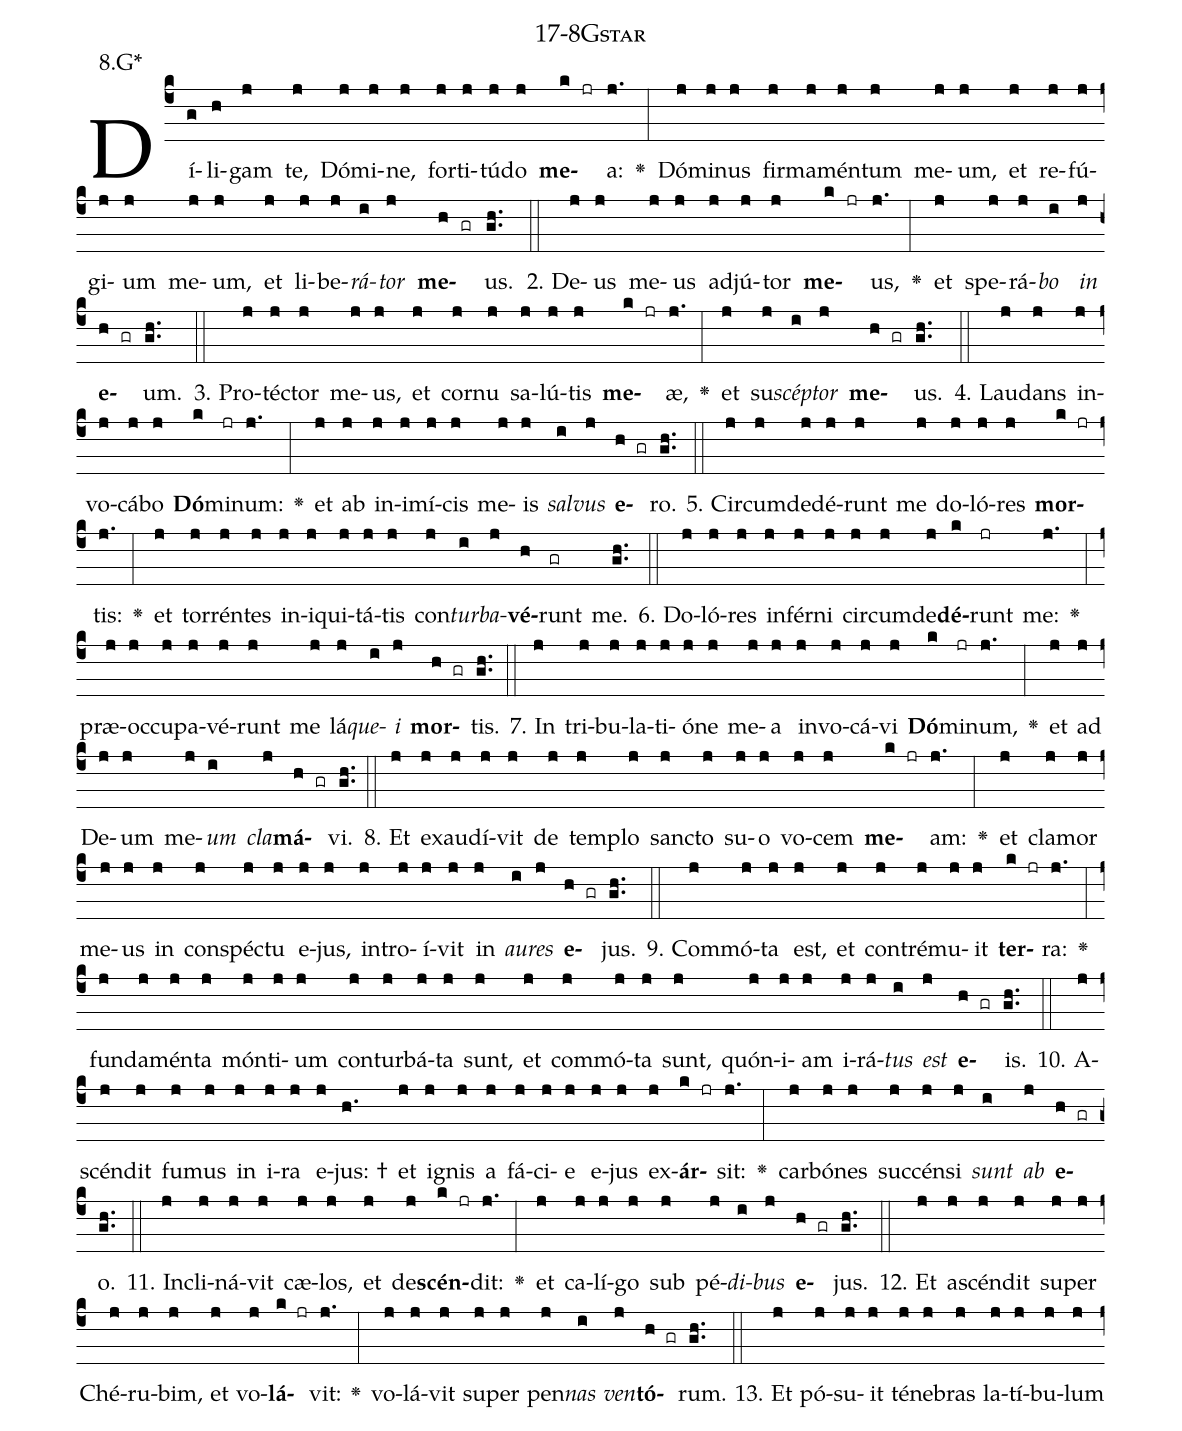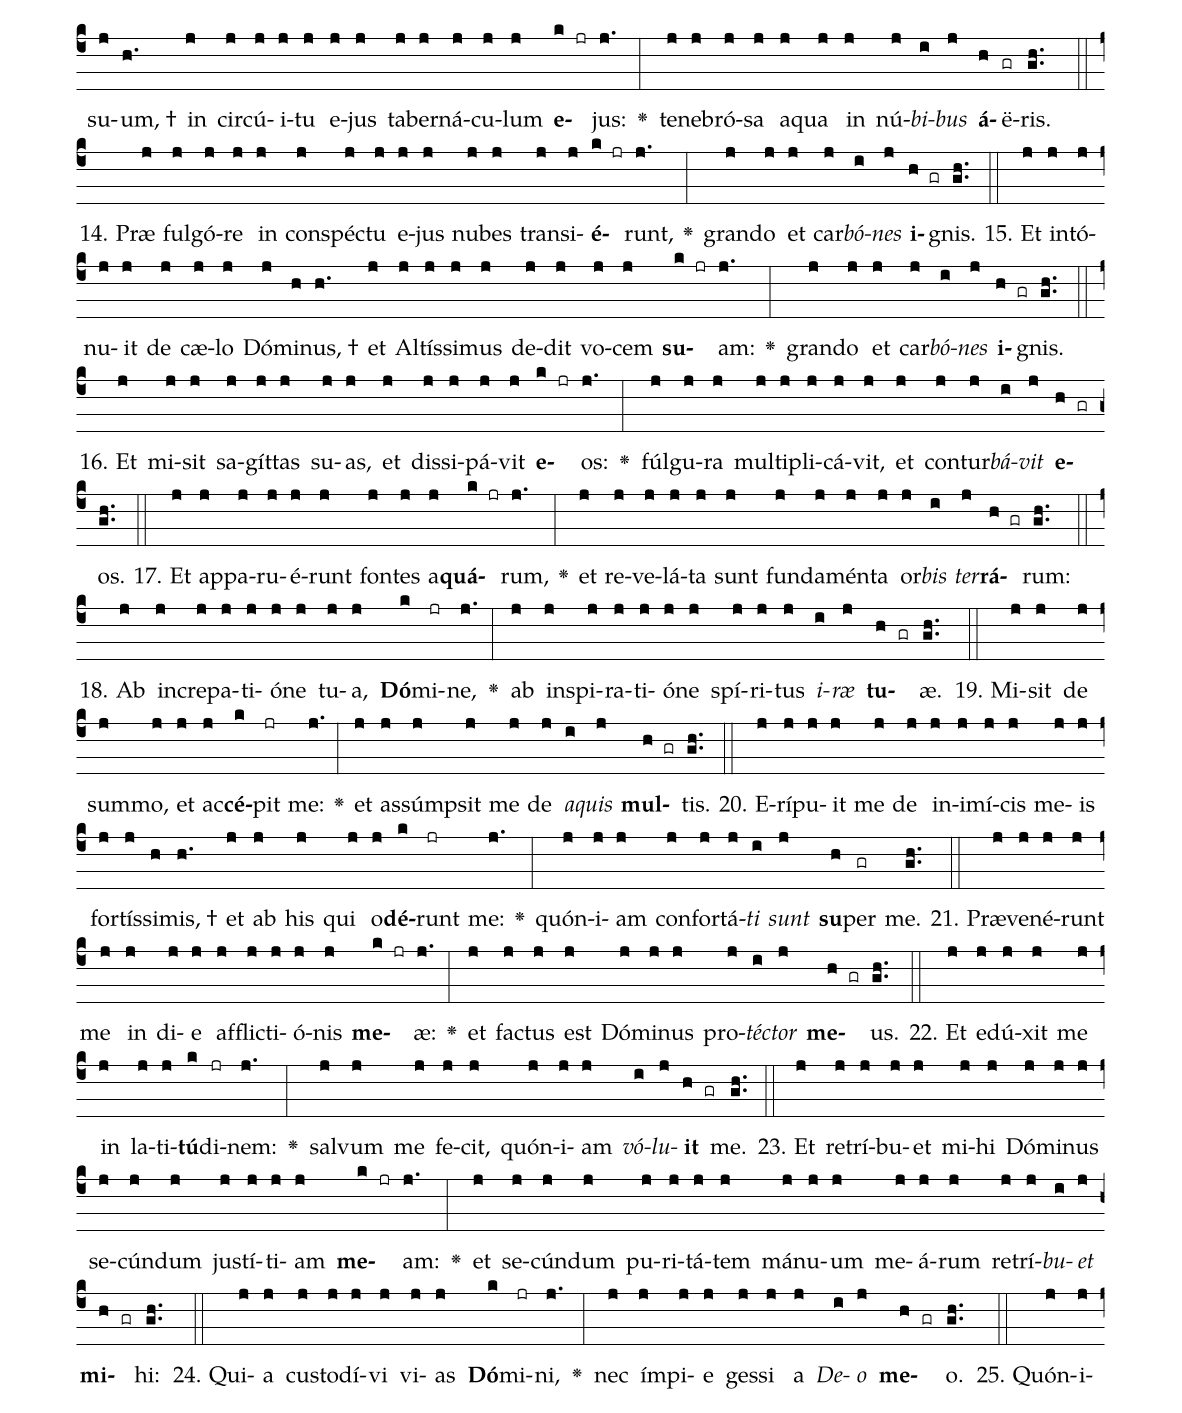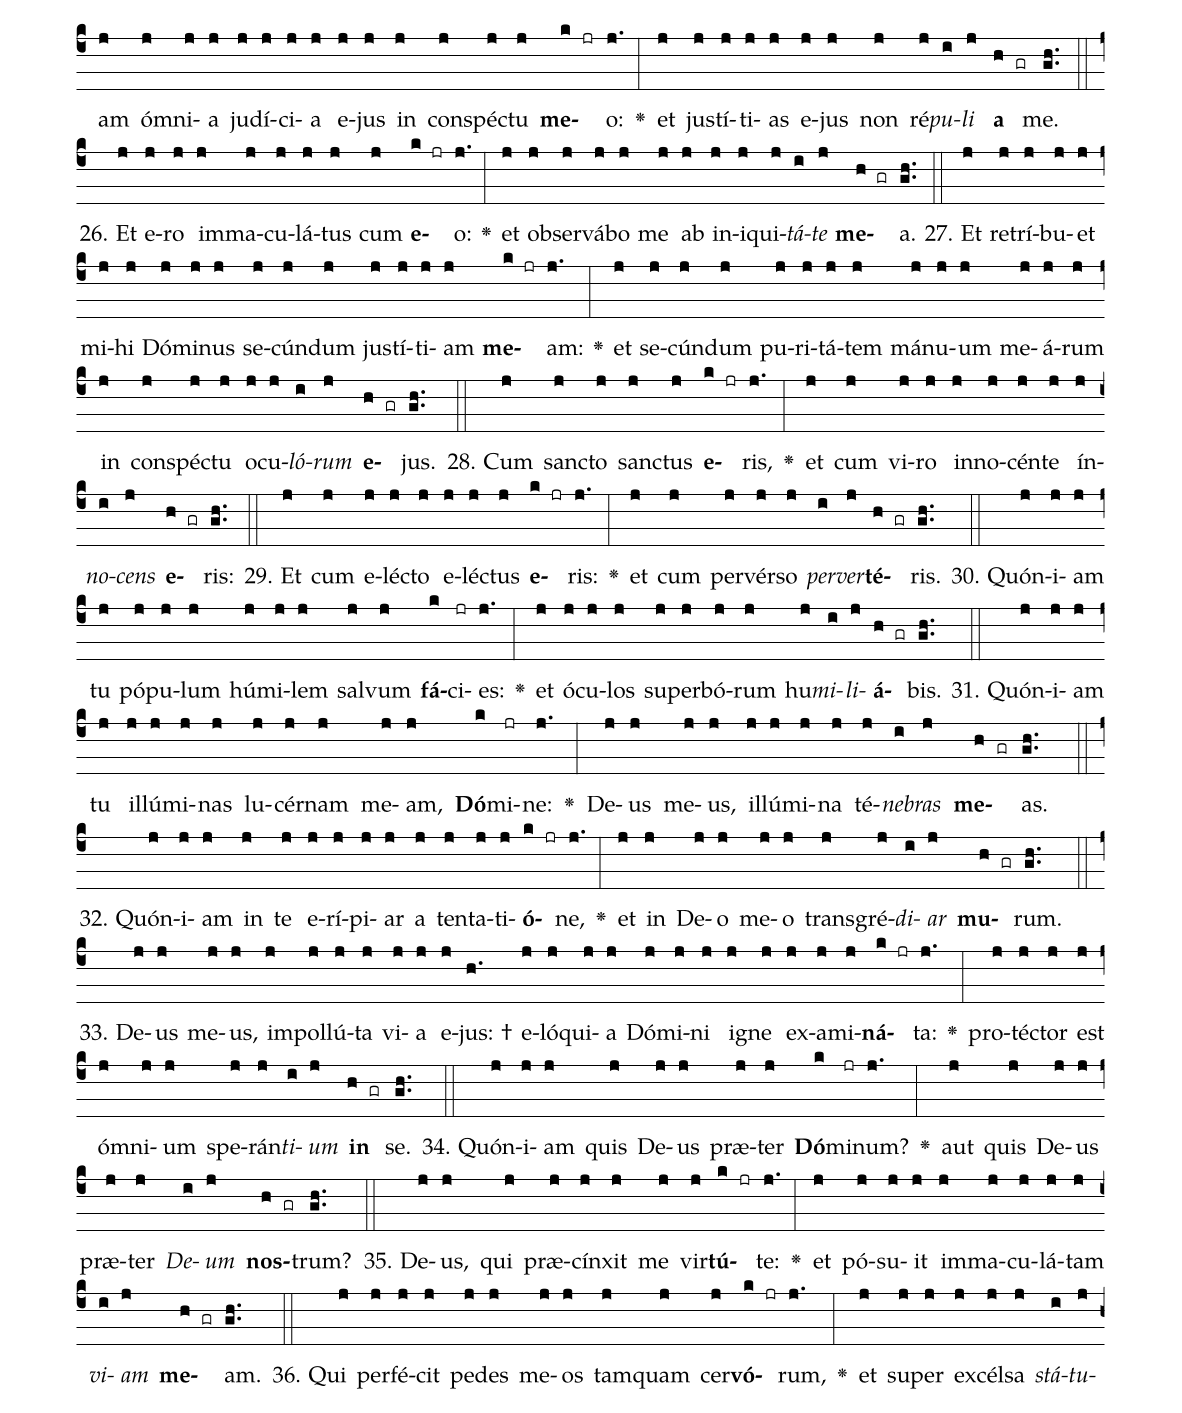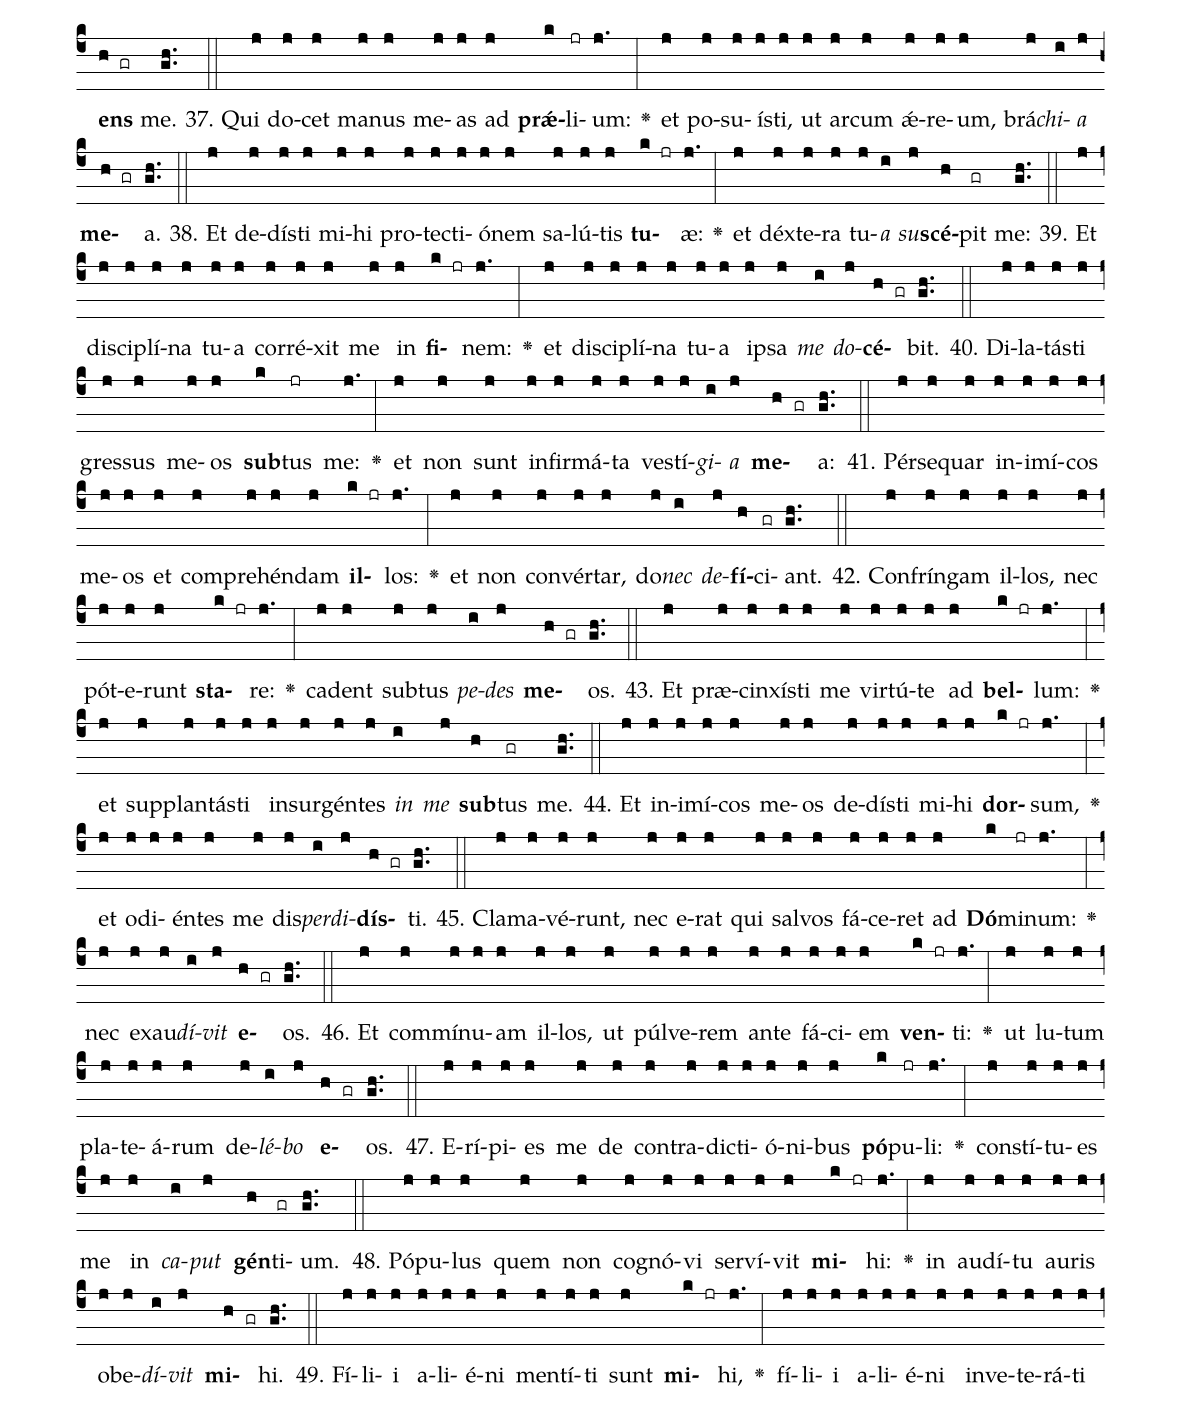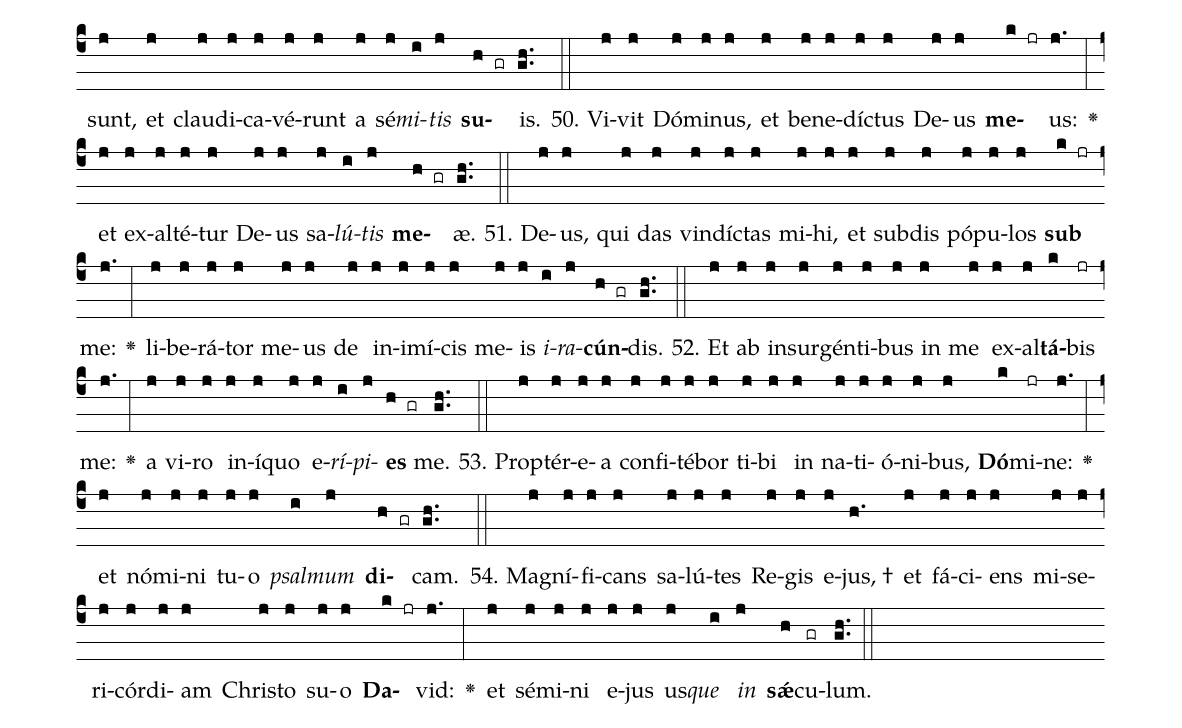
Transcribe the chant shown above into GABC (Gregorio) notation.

name: 17-8Gstar;
annotation: 8.G*;
%%
(c4)Dí(g)li(h)gam(j) te,(j) Dó(j)mi(j)ne,(j) for(j)ti(j)tú(j)do(j) <b>me</b>(k jr)a:(j.) <v>\greheightstar</v>(:) Dó(j)mi(j)nus(j) fir(j)ma(j)mén(j)tum(j) me(j)um,(j) et(j) re(j)fú(j)gi(j)um(j) me(j)um,(j) et(j) li(j)be(j)<i>rá</i>(i)<i>tor</i>(j) <b>me</b>(h gr)us.(gh..) (::)
2. De(j)us(j) me(j)us(j) ad(j)jú(j)tor(j) <b>me</b>(k jr)us,(j.) <v>\greheightstar</v>(:) et(j) spe(j)rá(j)<i>bo</i>(i) <i>in</i>(j) <b>e</b>(h gr)um.(gh..) (::)
3. Pro(j)téc(j)tor(j) me(j)us,(j) et(j) cor(j)nu(j) sa(j)lú(j)tis(j) <b>me</b>(k jr)æ,(j.) <v>\greheightstar</v>(:) et(j) su(j)<i>scép</i>(i)<i>tor</i>(j) <b>me</b>(h gr)us.(gh..) (::)
4. Lau(j)dans(j) in(j)vo(j)cá(j)bo(j) <b>Dó</b>(k)mi(jr)num:(j.) <v>\greheightstar</v>(:) et(j) ab(j) in(j)i(j)mí(j)cis(j) me(j)is(j) <i>sal</i>(i)<i>vus</i>(j) <b>e</b>(h gr)ro.(gh..) (::)
5. Cir(j)cum(j)de(j)dé(j)runt(j) me(j) do(j)ló(j)res(j) <b>mor</b>(k jr)tis:(j.) <v>\greheightstar</v>(:) et(j) tor(j)rén(j)tes(j) in(j)i(j)qui(j)tá(j)tis(j) con(j)<i>tur</i>(i)<i>ba</i>(j)<b>vé</b>(h)runt(gr) me.(gh..) (::)
6. Do(j)ló(j)res(j) in(j)fér(j)ni(j) cir(j)cum(j)de(j)<b>dé</b>(k)runt(jr) me:(j.) <v>\greheightstar</v>(:) præ(j)oc(j)cu(j)pa(j)vé(j)runt(j) me(j) lá(j)<i>que</i>(i)<i>i</i>(j) <b>mor</b>(h gr)tis.(gh..) (::)
7. In(j) tri(j)bu(j)la(j)ti(j)ó(j)ne(j) me(j)a(j) in(j)vo(j)cá(j)vi(j) <b>Dó</b>(k)mi(jr)num,(j.) <v>\greheightstar</v>(:) et(j) ad(j) De(j)um(j) me(j)<i>um</i>(i) <i>cla</i>(j)<b>má</b>(h gr)vi.(gh..) (::)
8. Et(j) ex(j)au(j)dí(j)vit(j) de(j) tem(j)plo(j) sanc(j)to(j) su(j)o(j) vo(j)cem(j) <b>me</b>(k jr)am:(j.) <v>\greheightstar</v>(:) et(j) cla(j)mor(j) me(j)us(j) in(j) con(j)spéc(j)tu(j) e(j)jus,(j) in(j)tro(j)í(j)vit(j) in(j) <i>au</i>(i)<i>res</i>(j) <b>e</b>(h gr)jus.(gh..) (::)
9. Com(j)mó(j)ta(j) est,(j) et(j) con(j)tré(j)mu(j)it(j) <b>ter</b>(k jr)ra:(j.) <v>\greheightstar</v>(:) fun(j)da(j)mén(j)ta(j) món(j)ti(j)um(j) con(j)tur(j)bá(j)ta(j) sunt,(j) et(j) com(j)mó(j)ta(j) sunt,(j) quón(j)i(j)am(j) i(j)rá(j)<i>tus</i>(i) <i>est</i>(j) <b>e</b>(h gr)is.(gh..) (::)
10. A(j)scén(j)dit(j) fu(j)mus(j) in(j) i(j)ra(j) e(j)jus: †(h.) et(j) i(j)gnis(j) a(j) fá(j)ci(j)e(j) e(j)jus(j) ex(j)<b>ár</b>(k jr)sit:(j.) <v>\greheightstar</v>(:) car(j)bó(j)nes(j) suc(j)cén(j)si(j) <i>sunt</i>(i) <i>ab</i>(j) <b>e</b>(h gr)o.(gh..) (::)
11. In(j)cli(j)ná(j)vit(j) cæ(j)los,(j) et(j) de(j)<b>scén</b>(k jr)dit:(j.) <v>\greheightstar</v>(:) et(j) ca(j)lí(j)go(j) sub(j) pé(j)<i>di</i>(i)<i>bus</i>(j) <b>e</b>(h gr)jus.(gh..) (::)
12. Et(j) a(j)scén(j)dit(j) su(j)per(j) Ché(j)ru(j)bim,(j) et(j) vo(j)<b>lá</b>(k jr)vit:(j.) <v>\greheightstar</v>(:) vo(j)lá(j)vit(j) su(j)per(j) pen(j)<i>nas</i>(i) <i>ven</i>(j)<b>tó</b>(h gr)rum.(gh..) (::)
13. Et(j) pó(j)su(j)it(j) té(j)ne(j)bras(j) la(j)tí(j)bu(j)lum(j) su(j)um, †(h.) in(j) cir(j)cú(j)i(j)tu(j) e(j)jus(j) ta(j)ber(j)ná(j)cu(j)lum(j) <b>e</b>(k jr)jus:(j.) <v>\greheightstar</v>(:) te(j)ne(j)bró(j)sa(j) a(j)qua(j) in(j) nú(j)<i>bi</i>(i)<i>bus</i>(j) <b>á</b>(h)ë(gr)ris.(gh..) (::)
14. Præ(j) ful(j)gó(j)re(j) in(j) con(j)spéc(j)tu(j) e(j)jus(j) nu(j)bes(j) trans(j)i(j)<b>é</b>(k jr)runt,(j.) <v>\greheightstar</v>(:) gran(j)do(j) et(j) car(j)<i>bó</i>(i)<i>nes</i>(j) <b>i</b>(h gr)gnis.(gh..) (::)
15. Et(j) in(j)tó(j)nu(j)it(j) de(j) cæ(j)lo(j) Dó(j)mi(h)nus, †(h.) et(j) Al(j)tís(j)si(j)mus(j) de(j)dit(j) vo(j)cem(j) <b>su</b>(k jr)am:(j.) <v>\greheightstar</v>(:) gran(j)do(j) et(j) car(j)<i>bó</i>(i)<i>nes</i>(j) <b>i</b>(h gr)gnis.(gh..) (::)
16. Et(j) mi(j)sit(j) sa(j)gít(j)tas(j) su(j)as,(j) et(j) dis(j)si(j)pá(j)vit(j) <b>e</b>(k jr)os:(j.) <v>\greheightstar</v>(:) fúl(j)gu(j)ra(j) mul(j)ti(j)pli(j)cá(j)vit,(j) et(j) con(j)tur(j)<i>bá</i>(i)<i>vit</i>(j) <b>e</b>(h gr)os.(gh..) (::)
17. Et(j) ap(j)pa(j)ru(j)é(j)runt(j) fon(j)tes(j) a(j)<b>quá</b>(k jr)rum,(j.) <v>\greheightstar</v>(:) et(j) re(j)ve(j)lá(j)ta(j) sunt(j) fun(j)da(j)mén(j)ta(j) or(j)<i>bis</i>(i) <i>ter</i>(j)<b>rá</b>(h gr)rum:(gh..) (::)
18. Ab(j) in(j)cre(j)pa(j)ti(j)ó(j)ne(j) tu(j)a,(j) <b>Dó</b>(k)mi(jr)ne,(j.) <v>\greheightstar</v>(:) ab(j) in(j)spi(j)ra(j)ti(j)ó(j)ne(j) spí(j)ri(j)tus(j) <i>i</i>(i)<i>ræ</i>(j) <b>tu</b>(h gr)æ.(gh..) (::)
19. Mi(j)sit(j) de(j) sum(j)mo,(j) et(j) ac(j)<b>cé</b>(k)pit(jr) me:(j.) <v>\greheightstar</v>(:) et(j) as(j)súmp(j)sit(j) me(j) de(j) <i>a</i>(i)<i>quis</i>(j) <b>mul</b>(h gr)tis.(gh..) (::)
20. E(j)rí(j)pu(j)it(j) me(j) de(j) in(j)i(j)mí(j)cis(j) me(j)is(j) for(j)tís(j)si(h)mis, †(h.) et(j) ab(j) his(j) qui(j) o(j)<b>dé</b>(k)runt(jr) me:(j.) <v>\greheightstar</v>(:) quón(j)i(j)am(j) con(j)for(j)tá(j)<i>ti</i>(i) <i>sunt</i>(j) <b>su</b>(h)per(gr) me.(gh..) (::)
21. Præ(j)ve(j)né(j)runt(j) me(j) in(j) di(j)e(j) af(j)flic(j)ti(j)ó(j)nis(j) <b>me</b>(k jr)æ:(j.) <v>\greheightstar</v>(:) et(j) fac(j)tus(j) est(j) Dó(j)mi(j)nus(j) pro(j)<i>téc</i>(i)<i>tor</i>(j) <b>me</b>(h gr)us.(gh..) (::)
22. Et(j) e(j)dú(j)xit(j) me(j) in(j) la(j)ti(j)<b>tú</b>(k)di(jr)nem:(j.) <v>\greheightstar</v>(:) sal(j)vum(j) me(j) fe(j)cit,(j) quón(j)i(j)am(j) <i>vó</i>(i)<i>lu</i>(j)<b>it</b>(h gr) me.(gh..) (::)
23. Et(j) re(j)trí(j)bu(j)et(j) mi(j)hi(j) Dó(j)mi(j)nus(j) se(j)cún(j)dum(j) jus(j)tí(j)ti(j)am(j) <b>me</b>(k jr)am:(j.) <v>\greheightstar</v>(:) et(j) se(j)cún(j)dum(j) pu(j)ri(j)tá(j)tem(j) má(j)nu(j)um(j) me(j)á(j)rum(j) re(j)trí(j)<i>bu</i>(i)<i>et</i>(j) <b>mi</b>(h gr)hi:(gh..) (::)
24. Qui(j)a(j) cus(j)to(j)dí(j)vi(j) vi(j)as(j) <b>Dó</b>(k)mi(jr)ni,(j.) <v>\greheightstar</v>(:) nec(j) ím(j)pi(j)e(j) ges(j)si(j) a(j) <i>De</i>(i)<i>o</i>(j) <b>me</b>(h gr)o.(gh..) (::)
25. Quón(j)i(j)am(j) óm(j)ni(j)a(j) ju(j)dí(j)ci(j)a(j) e(j)jus(j) in(j) con(j)spéc(j)tu(j) <b>me</b>(k jr)o:(j.) <v>\greheightstar</v>(:) et(j) jus(j)tí(j)ti(j)as(j) e(j)jus(j) non(j) ré(j)<i>pu</i>(i)<i>li</i>(j) <b>a</b>(h gr) me.(gh..) (::)
26. Et(j) e(j)ro(j) im(j)ma(j)cu(j)lá(j)tus(j) cum(j) <b>e</b>(k jr)o:(j.) <v>\greheightstar</v>(:) et(j) ob(j)ser(j)vá(j)bo(j) me(j) ab(j) in(j)i(j)qui(j)<i>tá</i>(i)<i>te</i>(j) <b>me</b>(h gr)a.(gh..) (::)
27. Et(j) re(j)trí(j)bu(j)et(j) mi(j)hi(j) Dó(j)mi(j)nus(j) se(j)cún(j)dum(j) jus(j)tí(j)ti(j)am(j) <b>me</b>(k jr)am:(j.) <v>\greheightstar</v>(:) et(j) se(j)cún(j)dum(j) pu(j)ri(j)tá(j)tem(j) má(j)nu(j)um(j) me(j)á(j)rum(j) in(j) con(j)spéc(j)tu(j) o(j)cu(j)<i>ló</i>(i)<i>rum</i>(j) <b>e</b>(h gr)jus.(gh..) (::)
28. Cum(j) sanc(j)to(j) sanc(j)tus(j) <b>e</b>(k jr)ris,(j.) <v>\greheightstar</v>(:) et(j) cum(j) vi(j)ro(j) in(j)no(j)cén(j)te(j) ín(j)<i>no</i>(i)<i>cens</i>(j) <b>e</b>(h gr)ris:(gh..) (::)
29. Et(j) cum(j) e(j)léc(j)to(j) e(j)léc(j)tus(j) <b>e</b>(k jr)ris:(j.) <v>\greheightstar</v>(:) et(j) cum(j) per(j)vér(j)so(j) <i>per</i>(i)<i>ver</i>(j)<b>té</b>(h gr)ris.(gh..) (::)
30. Quón(j)i(j)am(j) tu(j) pó(j)pu(j)lum(j) hú(j)mi(j)lem(j) sal(j)vum(j) <b>fá</b>(k)ci(jr)es:(j.) <v>\greheightstar</v>(:) et(j) ó(j)cu(j)los(j) su(j)per(j)bó(j)rum(j) hu(j)<i>mi</i>(i)<i>li</i>(j)<b>á</b>(h gr)bis.(gh..) (::)
31. Quón(j)i(j)am(j) tu(j) il(j)lú(j)mi(j)nas(j) lu(j)cér(j)nam(j) me(j)am,(j) <b>Dó</b>(k)mi(jr)ne:(j.) <v>\greheightstar</v>(:) De(j)us(j) me(j)us,(j) il(j)lú(j)mi(j)na(j) té(j)<i>ne</i>(i)<i>bras</i>(j) <b>me</b>(h gr)as.(gh..) (::)
32. Quón(j)i(j)am(j) in(j) te(j) e(j)rí(j)pi(j)ar(j) a(j) ten(j)ta(j)ti(j)<b>ó</b>(k jr)ne,(j.) <v>\greheightstar</v>(:) et(j) in(j) De(j)o(j) me(j)o(j) trans(j)gré(j)<i>di</i>(i)<i>ar</i>(j) <b>mu</b>(h gr)rum.(gh..) (::)
33. De(j)us(j) me(j)us,(j) im(j)pol(j)lú(j)ta(j) vi(j)a(j) e(j)jus: †(h.) e(j)ló(j)qui(j)a(j) Dó(j)mi(j)ni(j) i(j)gne(j) ex(j)a(j)mi(j)<b>ná</b>(k jr)ta:(j.) <v>\greheightstar</v>(:) pro(j)téc(j)tor(j) est(j) óm(j)ni(j)um(j) spe(j)rán(j)<i>ti</i>(i)<i>um</i>(j) <b>in</b>(h gr) se.(gh..) (::)
34. Quón(j)i(j)am(j) quis(j) De(j)us(j) præ(j)ter(j) <b>Dó</b>(k)mi(jr)num?(j.) <v>\greheightstar</v>(:) aut(j) quis(j) De(j)us(j) præ(j)ter(j) <i>De</i>(i)<i>um</i>(j) <b>nos</b>(h gr)trum?(gh..) (::)
35. De(j)us,(j) qui(j) præ(j)cín(j)xit(j) me(j) vir(j)<b>tú</b>(k jr)te:(j.) <v>\greheightstar</v>(:) et(j) pó(j)su(j)it(j) im(j)ma(j)cu(j)lá(j)tam(j) <i>vi</i>(i)<i>am</i>(j) <b>me</b>(h gr)am.(gh..) (::)
36. Qui(j) per(j)fé(j)cit(j) pe(j)des(j) me(j)os(j) tam(j)quam(j) cer(j)<b>vó</b>(k jr)rum,(j.) <v>\greheightstar</v>(:) et(j) su(j)per(j) ex(j)cél(j)sa(j) <i>stá</i>(i)<i>tu</i>(j)<b>ens</b>(h gr) me.(gh..) (::)
37. Qui(j) do(j)cet(j) ma(j)nus(j) me(j)as(j) ad(j) <b>prǽ</b>(k)li(jr)um:(j.) <v>\greheightstar</v>(:) et(j) po(j)su(j)ís(j)ti,(j) ut(j) ar(j)cum(j) ǽ(j)re(j)um,(j) brá(j)<i>chi</i>(i)<i>a</i>(j) <b>me</b>(h gr)a.(gh..) (::)
38. Et(j) de(j)dís(j)ti(j) mi(j)hi(j) pro(j)tec(j)ti(j)ó(j)nem(j) sa(j)lú(j)tis(j) <b>tu</b>(k jr)æ:(j.) <v>\greheightstar</v>(:) et(j) déx(j)te(j)ra(j) tu(j)<i>a</i>(i) <i>su</i>(j)<b>scé</b>(h)pit(gr) me:(gh..) (::)
39. Et(j) di(j)sci(j)plí(j)na(j) tu(j)a(j) cor(j)ré(j)xit(j) me(j) in(j) <b>fi</b>(k jr)nem:(j.) <v>\greheightstar</v>(:) et(j) di(j)sci(j)plí(j)na(j) tu(j)a(j) ip(j)sa(j) <i>me</i>(i) <i>do</i>(j)<b>cé</b>(h gr)bit.(gh..) (::)
40. Di(j)la(j)tás(j)ti(j) gres(j)sus(j) me(j)os(j) <b>sub</b>(k)tus(jr) me:(j.) <v>\greheightstar</v>(:) et(j) non(j) sunt(j) in(j)fir(j)má(j)ta(j) ves(j)tí(j)<i>gi</i>(i)<i>a</i>(j) <b>me</b>(h gr)a:(gh..) (::)
41. Pér(j)se(j)quar(j) in(j)i(j)mí(j)cos(j) me(j)os(j) et(j) com(j)pre(j)hén(j)dam(j) <b>il</b>(k jr)los:(j.) <v>\greheightstar</v>(:) et(j) non(j) con(j)vér(j)tar,(j) do(j)<i>nec</i>(i) <i>de</i>(j)<b>fí</b>(h)ci(gr)ant.(gh..) (::)
42. Con(j)frín(j)gam(j) il(j)los,(j) nec(j) pót(j)e(j)runt(j) <b>sta</b>(k jr)re:(j.) <v>\greheightstar</v>(:) ca(j)dent(j) sub(j)tus(j) <i>pe</i>(i)<i>des</i>(j) <b>me</b>(h gr)os.(gh..) (::)
43. Et(j) præ(j)cin(j)xís(j)ti(j) me(j) vir(j)tú(j)te(j) ad(j) <b>bel</b>(k jr)lum:(j.) <v>\greheightstar</v>(:) et(j) sup(j)plan(j)tás(j)ti(j) in(j)sur(j)gén(j)tes(j) <i>in</i>(i) <i>me</i>(j) <b>sub</b>(h)tus(gr) me.(gh..) (::)
44. Et(j) in(j)i(j)mí(j)cos(j) me(j)os(j) de(j)dís(j)ti(j) mi(j)hi(j) <b>dor</b>(k jr)sum,(j.) <v>\greheightstar</v>(:) et(j) o(j)di(j)én(j)tes(j) me(j) dis(j)<i>per</i>(i)<i>di</i>(j)<b>dís</b>(h gr)ti.(gh..) (::)
45. Cla(j)ma(j)vé(j)runt,(j) nec(j) e(j)rat(j) qui(j) sal(j)vos(j) fá(j)ce(j)ret(j) ad(j) <b>Dó</b>(k)mi(jr)num:(j.) <v>\greheightstar</v>(:) nec(j) ex(j)au(j)<i>dí</i>(i)<i>vit</i>(j) <b>e</b>(h gr)os.(gh..) (::)
46. Et(j) com(j)mí(j)nu(j)am(j) il(j)los,(j) ut(j) púl(j)ve(j)rem(j) an(j)te(j) fá(j)ci(j)em(j) <b>ven</b>(k jr)ti:(j.) <v>\greheightstar</v>(:) ut(j) lu(j)tum(j) pla(j)te(j)á(j)rum(j) de(j)<i>lé</i>(i)<i>bo</i>(j) <b>e</b>(h gr)os.(gh..) (::)
47. E(j)rí(j)pi(j)es(j) me(j) de(j) con(j)tra(j)dic(j)ti(j)ó(j)ni(j)bus(j) <b>pó</b>(k)pu(jr)li:(j.) <v>\greheightstar</v>(:) con(j)stí(j)tu(j)es(j) me(j) in(j) <i>ca</i>(i)<i>put</i>(j) <b>gén</b>(h)ti(gr)um.(gh..) (::)
48. Pó(j)pu(j)lus(j) quem(j) non(j) co(j)gnó(j)vi(j) ser(j)ví(j)vit(j) <b>mi</b>(k jr)hi:(j.) <v>\greheightstar</v>(:) in(j) au(j)dí(j)tu(j) au(j)ris(j) ob(j)e(j)<i>dí</i>(i)<i>vit</i>(j) <b>mi</b>(h gr)hi.(gh..) (::)
49. Fí(j)li(j)i(j) a(j)li(j)é(j)ni(j) men(j)tí(j)ti(j) sunt(j) <b>mi</b>(k jr)hi,(j.) <v>\greheightstar</v>(:) fí(j)li(j)i(j) a(j)li(j)é(j)ni(j) in(j)ve(j)te(j)rá(j)ti(j) sunt,(j) et(j) clau(j)di(j)ca(j)vé(j)runt(j) a(j) sé(j)<i>mi</i>(i)<i>tis</i>(j) <b>su</b>(h gr)is.(gh..) (::)
50. Vi(j)vit(j) Dó(j)mi(j)nus,(j) et(j) be(j)ne(j)díc(j)tus(j) De(j)us(j) <b>me</b>(k jr)us:(j.) <v>\greheightstar</v>(:) et(j) ex(j)al(j)té(j)tur(j) De(j)us(j) sa(j)<i>lú</i>(i)<i>tis</i>(j) <b>me</b>(h gr)æ.(gh..) (::)
51. De(j)us,(j) qui(j) das(j) vin(j)díc(j)tas(j) mi(j)hi,(j) et(j) sub(j)dis(j) pó(j)pu(j)los(j) <b>sub</b>(k jr) me:(j.) <v>\greheightstar</v>(:) li(j)be(j)rá(j)tor(j) me(j)us(j) de(j) in(j)i(j)mí(j)cis(j) me(j)is(j) <i>i</i>(i)<i>ra</i>(j)<b>cún</b>(h gr)dis.(gh..) (::)
52. Et(j) ab(j) in(j)sur(j)gén(j)ti(j)bus(j) in(j) me(j) ex(j)al(j)<b>tá</b>(k)bis(jr) me:(j.) <v>\greheightstar</v>(:) a(j) vi(j)ro(j) in(j)í(j)quo(j) e(j)<i>rí</i>(i)<i>pi</i>(j)<b>es</b>(h gr) me.(gh..) (::)
53. Prop(j)tér(j)e(j)a(j) con(j)fi(j)té(j)bor(j) ti(j)bi(j) in(j) na(j)ti(j)ó(j)ni(j)bus,(j) <b>Dó</b>(k)mi(jr)ne:(j.) <v>\greheightstar</v>(:) et(j) nó(j)mi(j)ni(j) tu(j)o(j) <i>psal</i>(i)<i>mum</i>(j) <b>di</b>(h gr)cam.(gh..) (::)
54. Ma(j)gní(j)fi(j)cans(j) sa(j)lú(j)tes(j) Re(j)gis(j) e(j)jus, †(h.) et(j) fá(j)ci(j)ens(j) mi(j)se(j)ri(j)cór(j)di(j)am(j) Chris(j)to(j) su(j)o(j) <b>Da</b>(k jr)vid:(j.) <v>\greheightstar</v>(:) et(j) sé(j)mi(j)ni(j) e(j)jus(j) us(j)<i>que</i>(i) <i>in</i>(j) <b>sǽ</b>(h)cu(gr)lum.(gh..) (::)
